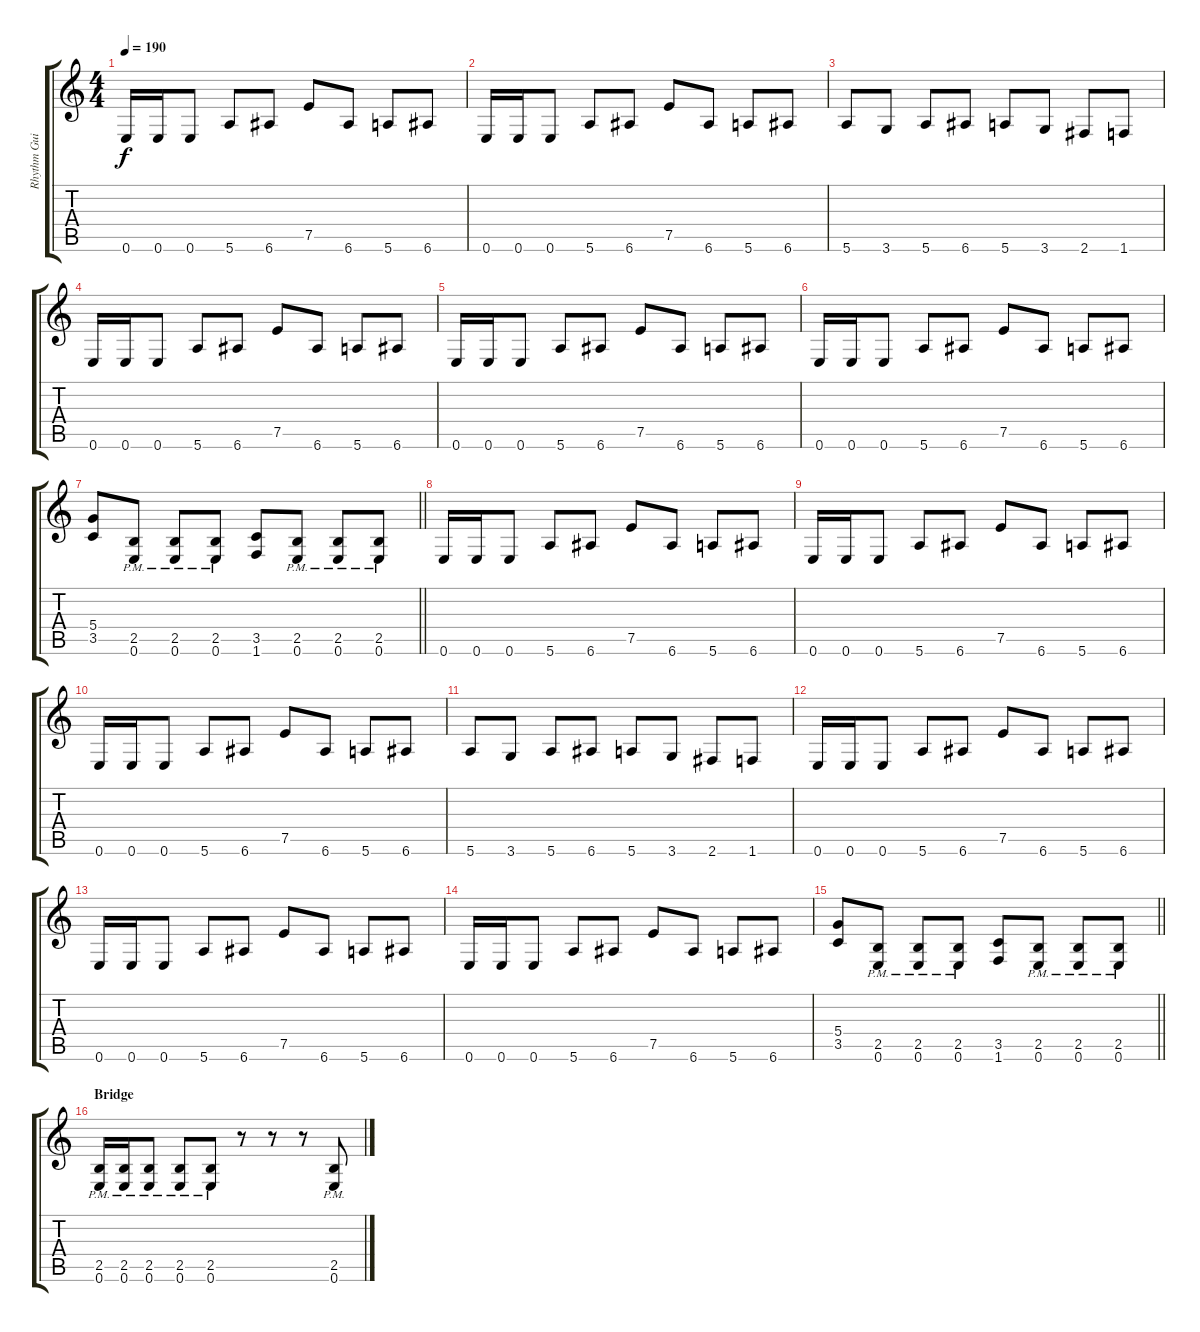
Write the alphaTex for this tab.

\track ("Rhythm Guitar Left" "Rhythm Gui") {instrument distortionguitar}
\staff {score tabs}
\tuning (E4 B3 G3 D3 A2 E2) {hide}
\ts (4 4)
\tempo 190
\clef g2
\ks c
0.6.16{dy f} 0.6.16 0.6.8 5.6.8 6.6.8 7.5.8 6.6.8 5.6.8 6.6.8 |
0.6.16 0.6.16 0.6.8 5.6.8 6.6.8 7.5.8 6.6.8 5.6.8 6.6.8 |
5.6.8 3.6.8 5.6.8 6.6.8 5.6.8 3.6.8 2.6.8 1.6.8 |
0.6.16 0.6.16 0.6.8 5.6.8 6.6.8 7.5.8 6.6.8 5.6.8 6.6.8 |
0.6.16 0.6.16 0.6.8 5.6.8 6.6.8 7.5.8 6.6.8 5.6.8 6.6.8 |
0.6.16 0.6.16 0.6.8 5.6.8 6.6.8 7.5.8 6.6.8 5.6.8 6.6.8 |
\barLineRight lightlight
(5.4 3.5).8 (2.5{pm} 0.6).8 (2.5{pm} 0.6).8 (2.5{pm} 0.6).8 (3.5 1.6).8 (2.5{pm} 0.6).8 (2.5{pm} 0.6).8 (2.5{pm} 0.6).8 |
0.6.16 0.6.16 0.6.8 5.6.8 6.6.8 7.5.8 6.6.8 5.6.8 6.6.8 |
0.6.16 0.6.16 0.6.8 5.6.8 6.6.8 7.5.8 6.6.8 5.6.8 6.6.8 |
0.6.16 0.6.16 0.6.8 5.6.8 6.6.8 7.5.8 6.6.8 5.6.8 6.6.8 |
5.6.8 3.6.8 5.6.8 6.6.8 5.6.8 3.6.8 2.6.8 1.6.8 |
0.6.16 0.6.16 0.6.8 5.6.8 6.6.8 7.5.8 6.6.8 5.6.8 6.6.8 |
0.6.16 0.6.16 0.6.8 5.6.8 6.6.8 7.5.8 6.6.8 5.6.8 6.6.8 |
0.6.16 0.6.16 0.6.8 5.6.8 6.6.8 7.5.8 6.6.8 5.6.8 6.6.8 |
\barLineRight lightlight
(5.4 3.5).8 (2.5{pm} 0.6).8 (2.5{pm} 0.6).8 (2.5{pm} 0.6).8 (3.5 1.6).8 (2.5{pm} 0.6).8 (2.5{pm} 0.6).8 (2.5{pm} 0.6).8 |
\section ("" "Bridge")
(2.5{pm} 0.6).16 (2.5{pm} 0.6).16 (2.5{pm} 0.6).8 (2.5{pm} 0.6).8 (2.5{pm} 0.6).8 r.8 r.8 r.8 (2.5{pm} 0.6).8
